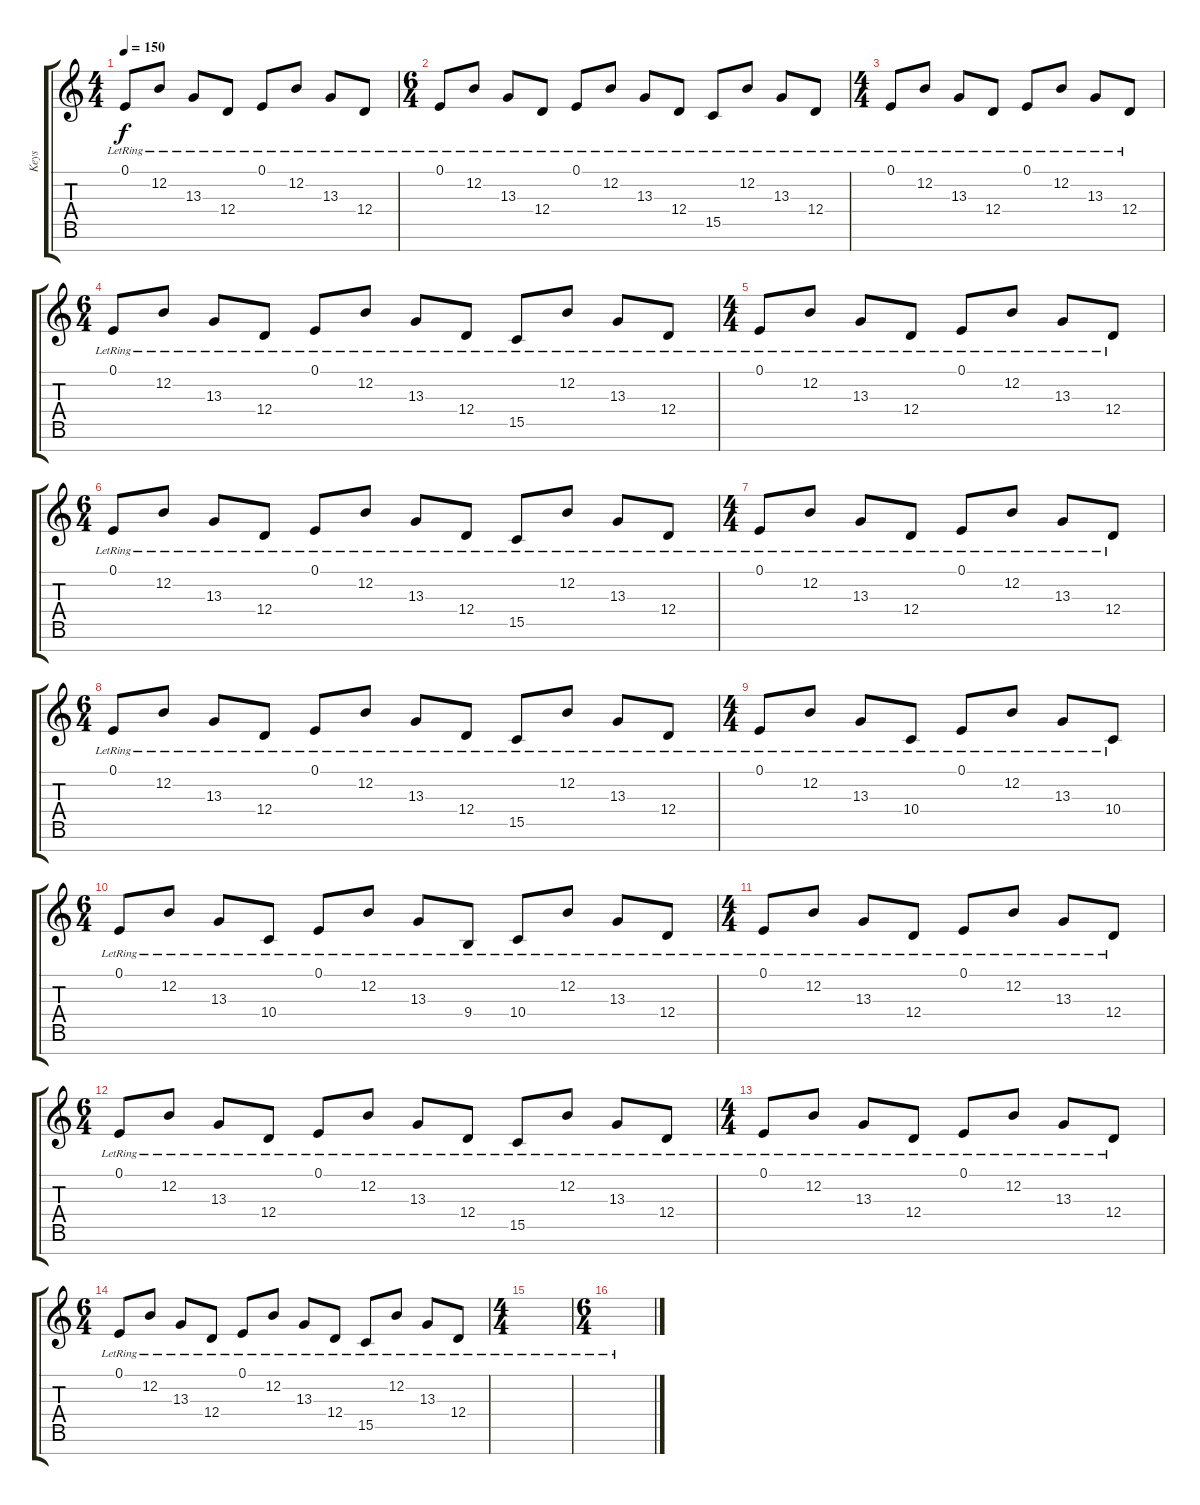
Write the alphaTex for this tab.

\track ("Keys" "Keys") {instrument acousticgrandpiano}
\staff {score tabs}
\tuning (E4 B3 Gb3 D3 A2 E2 B1) {hide}
\ts (4 4)
\tempo 150
\clef g2
\ks c
0.1{lr}.8{dy f instrument acousticgrandpiano} 12.2{lr}.8 13.3{lr}.8 12.4{lr}.8 0.1{lr}.8 12.2{lr}.8 13.3{lr}.8 12.4{lr}.8 |
\ts (6 4)
0.1{lr}.8 12.2{lr}.8 13.3{lr}.8 12.4{lr}.8 0.1{lr}.8 12.2{lr}.8 13.3{lr}.8 12.4{lr}.8 15.5{lr}.8 12.2{lr}.8 13.3{lr}.8 12.4{lr}.8 |
\ts (4 4)
0.1{lr}.8 12.2{lr}.8 13.3{lr}.8 12.4{lr}.8 0.1{lr}.8 12.2{lr}.8 13.3{lr}.8 12.4{lr}.8 |
\ts (6 4)
0.1{lr}.8 12.2{lr}.8 13.3{lr}.8 12.4{lr}.8 0.1{lr}.8 12.2{lr}.8 13.3{lr}.8 12.4{lr}.8 15.5{lr}.8 12.2{lr}.8 13.3{lr}.8 12.4{lr}.8 |
\ts (4 4)
0.1{lr}.8 12.2{lr}.8 13.3{lr}.8 12.4{lr}.8 0.1{lr}.8 12.2{lr}.8 13.3{lr}.8 12.4{lr}.8 |
\ts (6 4)
0.1{lr}.8 12.2{lr}.8 13.3{lr}.8 12.4{lr}.8 0.1{lr}.8 12.2{lr}.8 13.3{lr}.8 12.4{lr}.8 15.5{lr}.8 12.2{lr}.8 13.3{lr}.8 12.4{lr}.8 |
\ts (4 4)
0.1{lr}.8 12.2{lr}.8 13.3{lr}.8 12.4{lr}.8 0.1{lr}.8 12.2{lr}.8 13.3{lr}.8 12.4{lr}.8 |
\ts (6 4)
0.1{lr}.8 12.2{lr}.8 13.3{lr}.8 12.4{lr}.8 0.1{lr}.8 12.2{lr}.8 13.3{lr}.8 12.4{lr}.8 15.5{lr}.8 12.2{lr}.8 13.3{lr}.8 12.4{lr}.8 |
\ts (4 4)
0.1{lr}.8 12.2{lr}.8 13.3{lr}.8 10.4{lr}.8 0.1{lr}.8 12.2{lr}.8 13.3{lr}.8 10.4{lr}.8 |
\ts (6 4)
0.1{lr}.8 12.2{lr}.8 13.3{lr}.8 10.4{lr}.8 0.1{lr}.8 12.2{lr}.8 13.3{lr}.8 9.4{lr}.8 10.4{lr}.8 12.2{lr}.8 13.3{lr}.8 12.4{lr}.8 |
\ts (4 4)
0.1{lr}.8 12.2{lr}.8 13.3{lr}.8 12.4{lr}.8 0.1{lr}.8 12.2{lr}.8 13.3{lr}.8 12.4{lr}.8 |
\ts (6 4)
0.1{lr}.8 12.2{lr}.8 13.3{lr}.8 12.4{lr}.8 0.1{lr}.8 12.2{lr}.8 13.3{lr}.8 12.4{lr}.8 15.5{lr}.8 12.2{lr}.8 13.3{lr}.8 12.4{lr}.8 |
\ts (4 4)
0.1{lr}.8 12.2{lr}.8 13.3{lr}.8 12.4{lr}.8 0.1{lr}.8 12.2{lr}.8 13.3{lr}.8 12.4{lr}.8 |
\ts (6 4)
0.1{lr}.8 12.2{lr}.8 13.3{lr}.8 12.4{lr}.8 0.1{lr}.8 12.2{lr}.8 13.3{lr}.8 12.4{lr}.8 15.5{lr}.8 12.2{lr}.8 13.3{lr}.8 12.4{lr}.8 |
\ts (4 4)
|
\ts (6 4)
